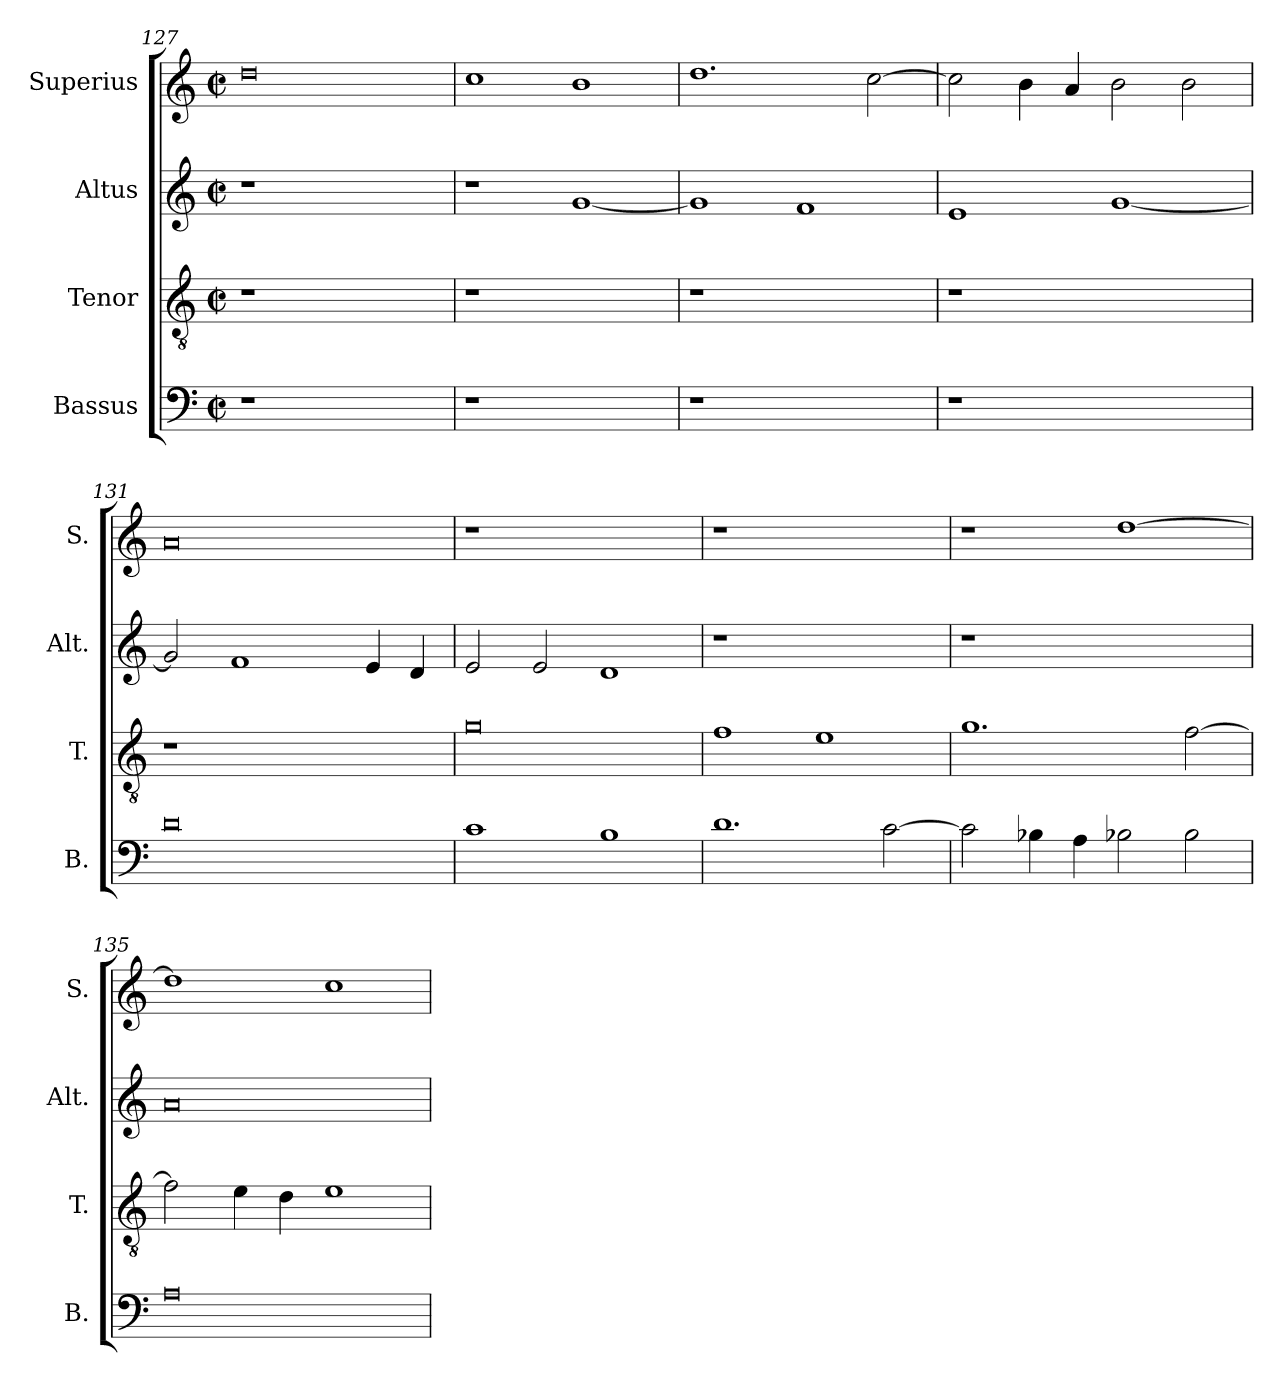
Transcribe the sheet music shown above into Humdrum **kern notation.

**kern	**kern	**kern	**kern
*part4	*part3	*part2	*part1
*staff4	*staff3	*staff2	*staff1
*I"Bassus	*I"Tenor	*I"Altus	*I"Superius
*I'B.	*I'T.	*I'Alt.	*I'S.
!!LO:LB:g=z
*clefF4	*clefGv2	*clefG2	*clefG2
*	*ITrd7c12	*	*
*k[]	*k[]	*k[]	*k[]
*C:	*C:	*C:	*C:
*M2/2	*M2/2	*M2/2	*M2/2
*met(c|)	*met(c|)	*met(c|)	*met(c|)
=127	=127	=127	=127
!LO:N:vis=1	!LO:N:vis=1	!LO:N:vis=1	!
1r	1r	1r	0ddi
1ryy	1ryy	1ryy	.
=128	=128	=128	=128
!LO:N:vis=1	!LO:N:vis=1	!	!
1r	1r	1r	1cci
1ryy	1ryy	[<1gi	1bi
=129	=129	=129	=129
!LO:N:vis=1	!LO:N:vis=1	!	!
1r	1r	1gi]	1.ddi
1ryy	1ryy	1fi	.
.	.	.	[>2cci\
=130	=130	=130	=130
!LO:N:vis=1	!LO:N:vis=1	!	!
1r	1r	1ei	2cci\]
.	.	.	4bi\
.	.	.	4ai/
1ryy	1ryy	[<1gi	2bi\
.	.	.	2bi\
=131	=131	=131	=131
!	!LO:N:vis=1	!	!
0di	1r	2gi/]	0ai
.	.	1fi	.
.	1ryy	.	.
.	.	4ei/	.
.	.	4di/	.
=132	=132	=132	=132
!	!	!	!LO:N:vis=1
1ci	0Gi	2ei/	1r
.	.	2ei/	.
1Bi	.	1di	1ryy
!!LO:PB:g=z
=133	=133	=133	=133
!	!	!LO:N:vis=1	!LO:N:vis=1
1.di	1Fi	1r	1r
.	1Ei	1ryy	1ryy
[>2ci\	.	.	.
=134	=134	=134	=134
!	!	!LO:N:vis=1	!
2ci\]	1.Gi	1r	1r
4B-Xi\	.	.	.
4Ai\	.	.	.
2B-Xi\	.	1ryy	[>1ddi
2B-i\	[>2Fi\	.	.
=135	=135	=135	=135
0Ai	2Fi\]	0ai	1ddi]
.	4Ei\	.	.
.	4Di\	.	.
.	1Ei	.	1cci
=	=	=	=
*-	*-	*-	*-
